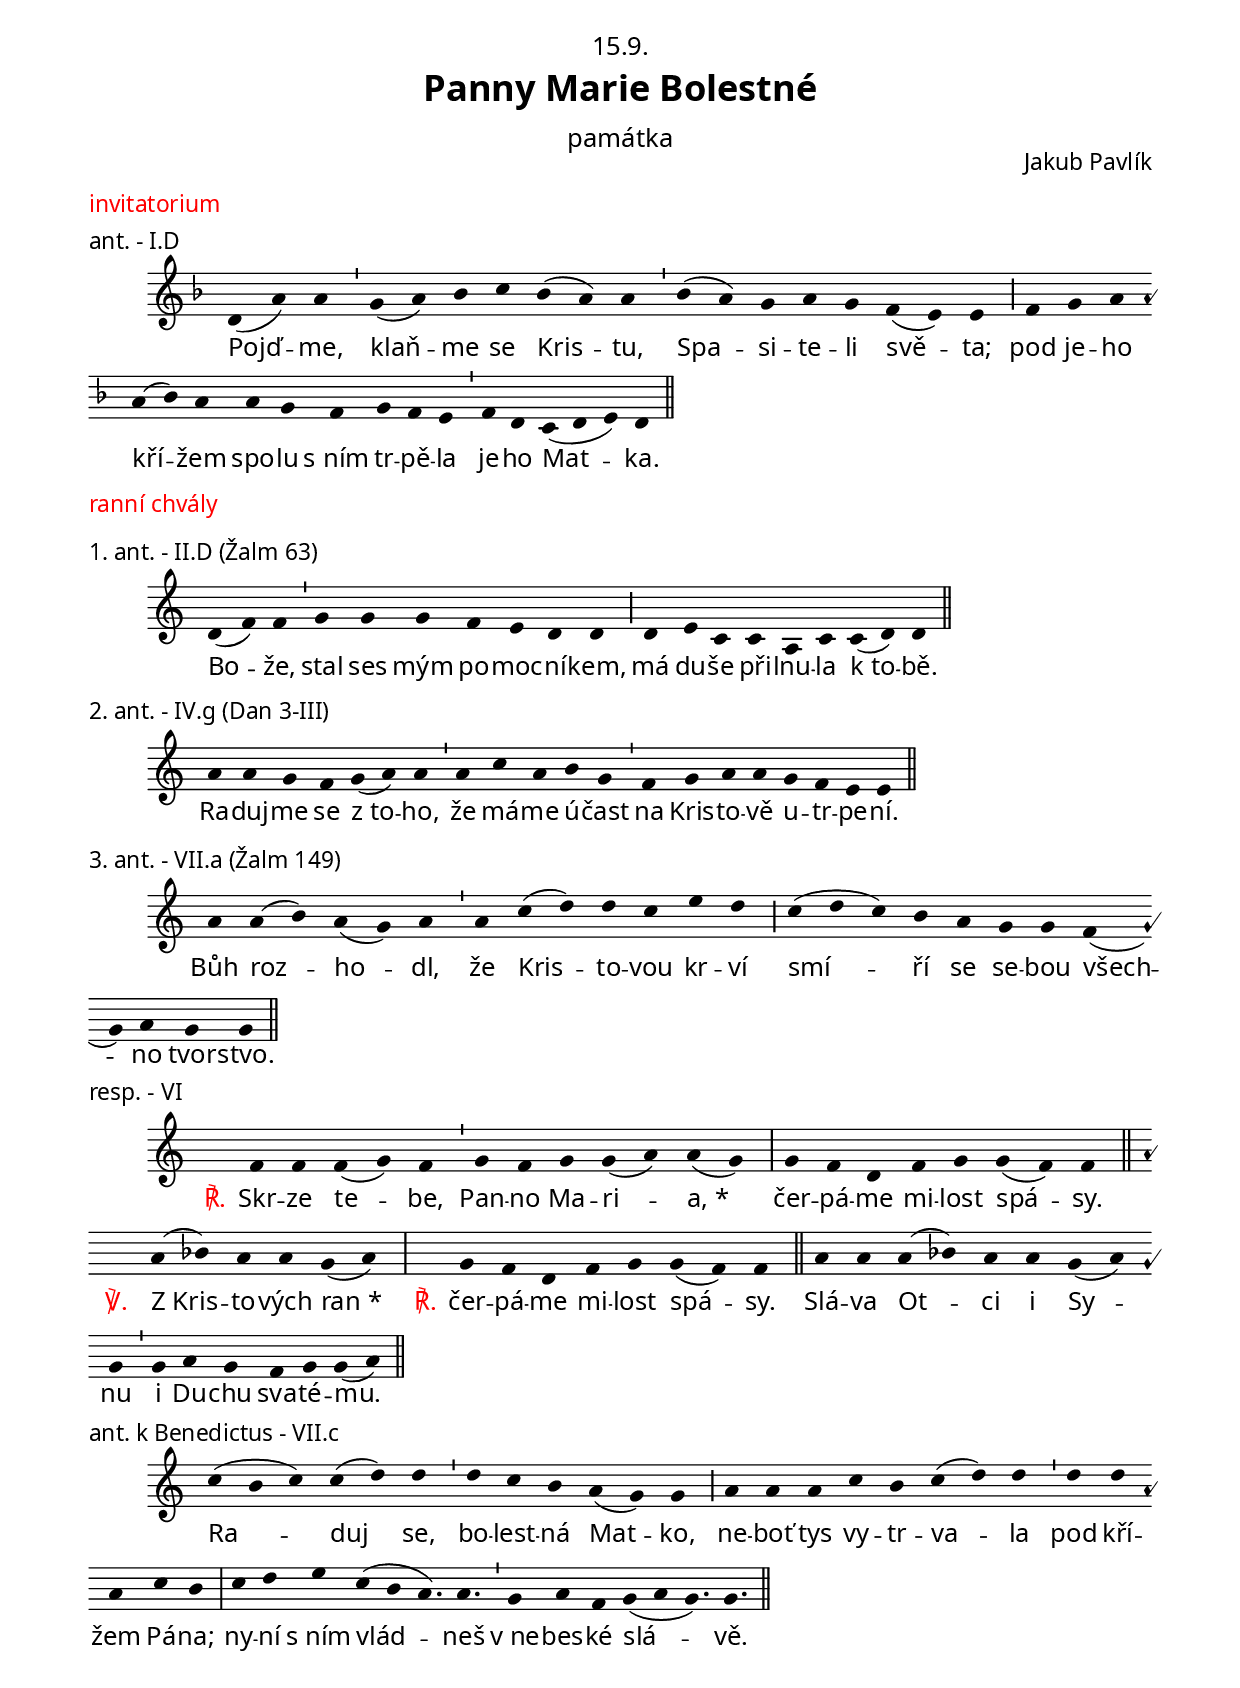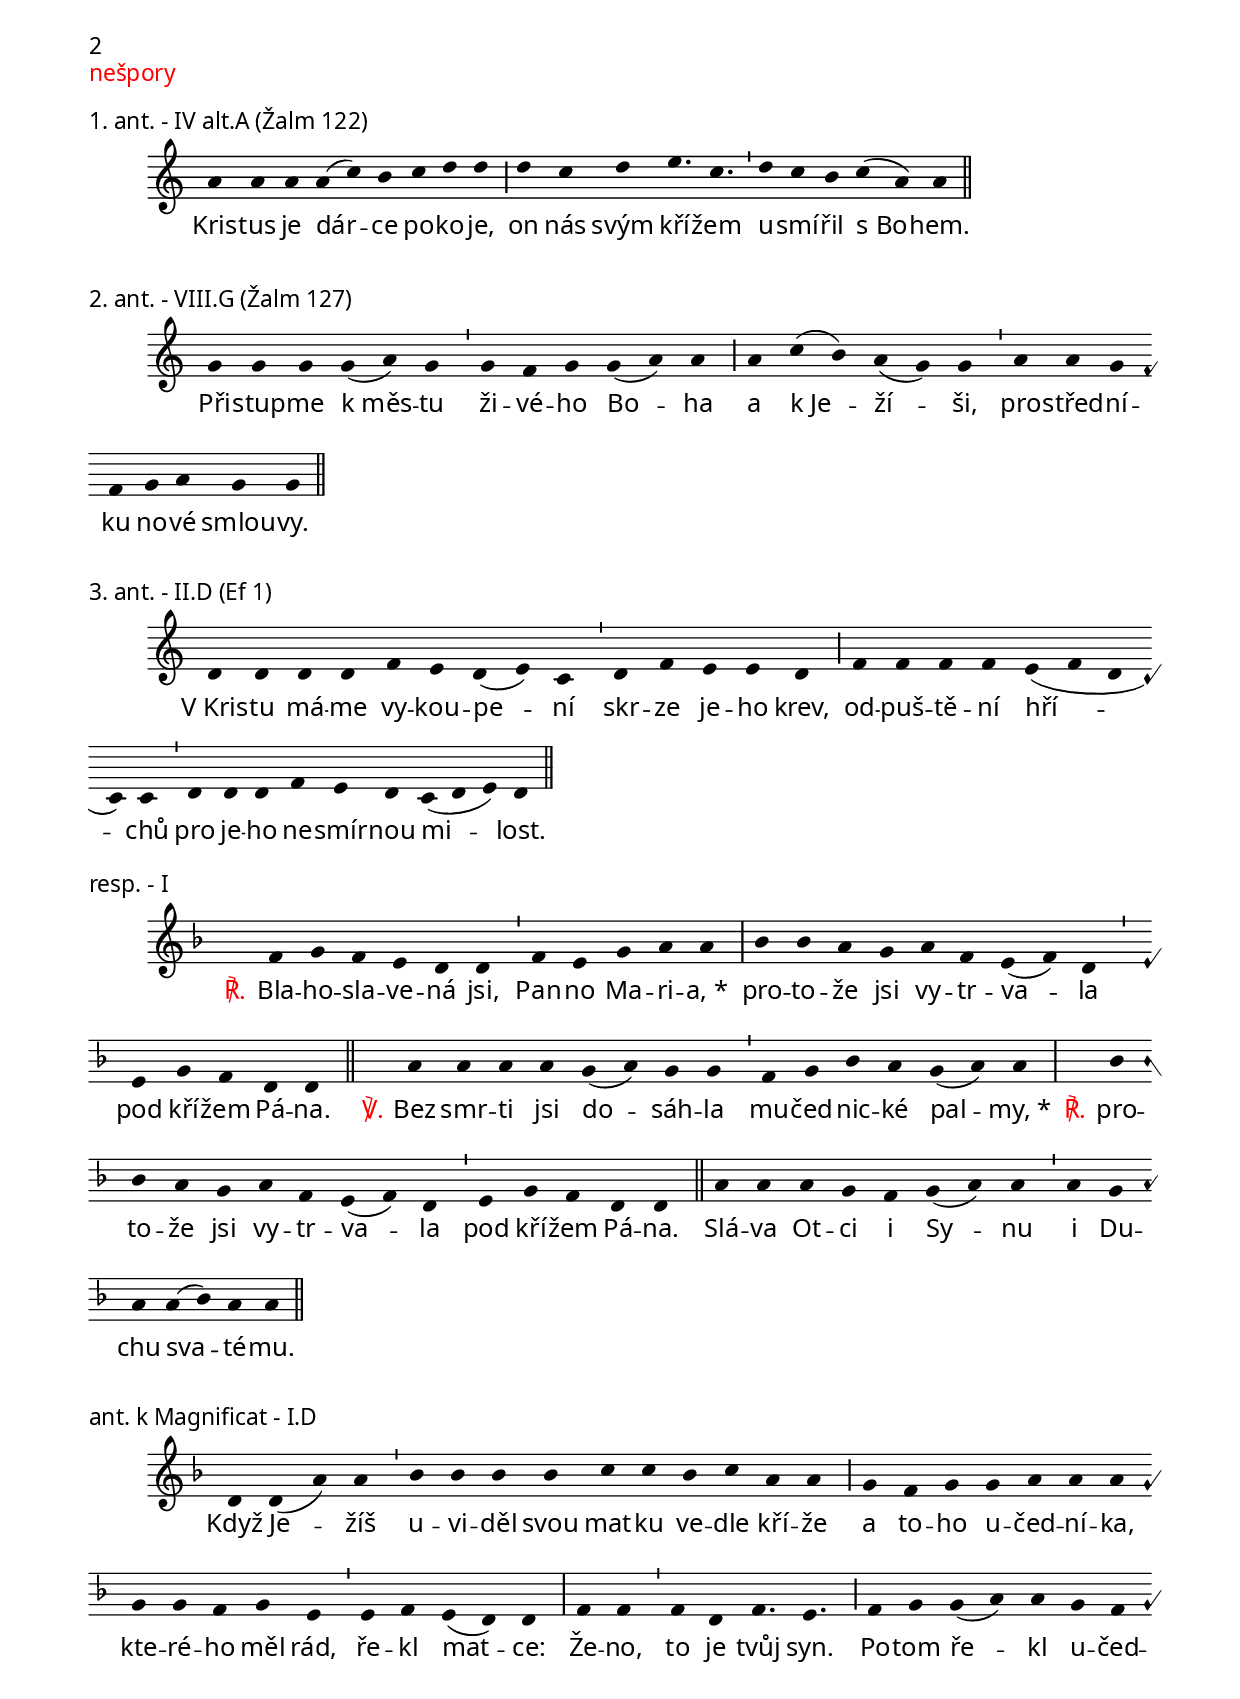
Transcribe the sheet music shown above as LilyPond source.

\version "2.15.40"

\include "../spolecne.ly"
\include "../dilyresponsorii.ly"

\header {
  title = \markup\titleSvatek
            "Panny Marie Bolestné"
            památka
            15.9.
  composer = "Jakub Pavlík"
}

\markup {\nadpisHodinka {"invitatorium"}}

\score {
  \relative c' {
    \choralniRezim
    \key f \major
    d4( a') a \barMin g( a) bes c bes( a) a \barMin
    bes( a) g a g f( e) e \barMaior
    f g a a( bes) a a g f g f e \barMin
    f d c( d e) d \barFinalis
  }
  \addlyrics {
    Pojď -- me, klaň -- me se Kris -- tu,
    Spa -- si -- te -- li svě -- ta;
    pod je -- ho kří -- žem
    spo -- lu s_ním tr -- pě -- la je -- ho Mat -- ka.
  }
  \header {
    quid = "ant."
    modus = "I"
    differentia = "D"
    psalmus = ""
    placet = "melisma na _Spasiteli_ je divné"
    id = "invit"
    fial = "sanktoral/0624narozenikrtitele.ly#invit?cast=1-2"
    piece = \markup {\sestavTitulekBezZalmu}
  }
}

\markup {\nadpisHodinka {"ranní chvály"}}

\score {
  \relative c' {
    \choralniRezim
    d4( f) f \barMin g g g f e d d \barMaior
    d e c c a c c( d) d \barFinalis
  }
  \addlyrics {
    Bo -- že, stal ses mým po -- moc -- ní -- kem,
    má du -- še při -- lnu -- la k_to -- bě.
  }
  \header {
    quid = "1. ant."
    modus = "II"
    differentia = "D"
    psalmus = "Žalm 63"
    id = "rch-a1"
    piece = \markup {\sestavTitulek}
  }
}

\score {
  \relative c'' {
    \choralniRezim
    a4 a g f g( a) a \barMin
    a c a b g \barMin
    f g a a g f e e \barFinalis
  }
  \addlyrics {
    Ra -- duj -- me se z_to -- ho,
    že má -- me ú -- čast
    na Kris -- to -- vě u -- tr -- pe -- ní.
  }
  \header {
    quid = "2. ant."
    modus = "IV"
    differentia = "g"
    psalmus = "Dan 3-III"
    id = "rch-a2"
    piece = \markup {\sestavTitulek}
  }
}

\score {
  \relative c'' {
    \choralniRezim
    a4 a( b) a( g) a \barMin
    a c( d) d c e d \barMaior
    c( d c) b a g g f( g) a g g \barFinalis
  }
  \addlyrics {
    Bůh roz -- ho -- dl,
    že Kris -- to -- vou kr -- ví
    smí -- ří se se -- bou všech -- no tvor -- stvo.
  }
  \header {
    quid = "3. ant."
    modus = "VII"
    differentia = "a"
    psalmus = "Žalm 149"
    id = "rch-a3"
    piece = \markup {\sestavTitulek}
  }
}

\score {
  \relative c' {
    \choralniRezim

    % R
    \neviditelna f
    f4 f f( g) f \barMin g f g g( a) a( g) \barMax
    g f d f g g( f) f \barFinalis
    % V
    \neviditelna a
    a( bes) a a g( a) \barMax
    % R
    \neviditelna f
    g f d f g g( f) f \barFinalis
    % Slava
    \respVIdoxologie \barFinalis
  }
  \addlyrics {
    \Response Skr -- ze te -- be, Pan -- no Ma -- ri -- a,_*
    čer -- pá -- me mi -- lost spá -- sy.
    \Verse Z_Kris -- to -- vých ran_*
    \Response čer -- pá -- me mi -- lost spá -- sy.
    \textRespDoxologie
  }
  \header {
    quid = "resp."
    modus = "VI"
    id = "rch-r"
    piece = \markup {\sestavTitulekResp}
  }
}

\score {
  \relative c'' {
    \choralniRezim
    c4( b c) c( d) d \barMin
    d c b a( g) g \barMaior
    a a a c b c( d) d \barMin
    d d a c b \barMax

    c d e c( b a4.) a \barMin
    g4 a f g( a g4.) g \barFinalis
  }
  \addlyrics {
    Ra -- duj se, bo -- lest -- ná Mat -- ko,
    ne -- boť tys vy -- tr -- va -- la pod kří -- žem Pá -- na;
    ny -- ní s_ním vlád -- neš
    v_ne -- bes -- ké slá -- vě.
  }
  \header {
    quid = "ant. k Benedictus"
    modus = "VII"
    differentia = "c"
    psalmus = ""
    id = "rch-aben"
    fons = "melodie vznikla upravováním melodie 1. ant. r.ch. z Nanebevzetí"
    piece = \markup {\sestavTitulekBezZalmu}
  }
}

\pageBreak % ZLOM

\markup {\nadpisHodinka {"nešpory"}}

\score {
  \relative c'' {
    \choralniRezim
    a4 a a a( c) b c d d \barMaior
    d c d e4. c \barMin d4 c b c( a) a \barFinalis
  }
  \addlyrics {
    Kris -- tus je dár -- ce po -- ko -- je,
    on nás svým kří -- žem u -- smí -- řil s_Bo -- hem.
  }
  \header {
    quid = "1. ant."
    modus = "IV alt"
    differentia = "A"
    psalmus = "Žalm 122"
    id = "ne-a1"
    piece = \markup {\sestavTitulek}
  }
}

\score {
  \relative c'' {
    \choralniRezim
    g4 g g g( a) g \barMin
    g f g g( a) a \barMaior
    a c( b) a( g) g \barMin
    a a g f g a g g \barFinalis
  }
  \addlyrics {
    Při -- stup -- me k_měs -- tu
    ži -- vé -- ho Bo -- ha
    a k_Je -- ží -- ši,
    pro -- střed -- ní -- ku no -- vé smlou -- vy.
  }
  \header {
    quid = "2. ant."
    modus = "VIII"
    differentia = "G"
    psalmus = "Žalm 127"
    id = "ne-a2"
    piece = \markup {\sestavTitulek}
  }
}

\score {
  \relative c' {
    \choralniRezim
    d4 d d d f e d( e) c \barMin
    d f e e d \barMaior
    f f f f e( f d c) c \barMin
    d d d f e d c( d e) d \barFinalis
  }
  \addlyrics {
    V_Kris -- tu má -- me vy -- kou -- pe -- ní
    skr -- ze je -- ho krev,
    od -- puš -- tě -- ní hří -- chů
    pro je -- ho ne -- smír -- nou mi -- lost.
  }
  \header {
    quid = "3. ant."
    modus = "II"
    differentia = "D"
    psalmus = "Ef 1"
    id = "ne-a3"
    piece = \markup {\sestavTitulek}
  }
}

\score {
  \relative c' {
    \choralniRezim
    \key f \major

    % R
    \neviditelna f
    f g f e d d \barMin f e g a a \barMax
    bes bes a g a f e( f) d \barMin e g f d d \barFinalis
    % V
    \neviditelna g
    a4 a a a g( a) g g \barMin f g bes a g( a) a \barMax
    % R
    \neviditelna a
    bes bes a g a f e( f) d \barMin e g f d d \barFinalis
    % Slava
    a' a a g f g( a) a \barMin a g a a( bes) a a \barFinalis
  }
  \addlyrics {
    \Response Bla -- ho -- sla -- ve -- ná jsi, Pan -- no Ma -- ri -- a,_*
    pro -- to -- že jsi vy -- tr -- va -- la pod kří -- žem Pá -- na.
    \Verse Bez smr -- ti jsi do -- sáh -- la mu -- čed -- nic -- ké pal -- my,_*
    \Response pro -- to -- že jsi vy -- tr -- va -- la pod kří -- žem Pá -- na.
    \textRespDoxologie
  }
  \header {
    quid = "resp."
    modus = "I"
    placet = "zkusit tradiční nápěv"
    fial = "pust_svatytyden.ly#ne-resp?cast=9-10&zanedbat=delky"
    id = "ne-r"
    piece = \markup {\sestavTitulekResp}
  }
}

\score {
  \relative c' {
    \choralniRezim
    \key f \major
    d4 d( a') a \barMin bes bes bes bes c c bes c a a \barMaior
    g f g g a a a g g f g e \barMin
    e f e( d) d \barMax
    f f \barMin f d f4. e \barMaior
    f4 g g( a) a g f g f e \barMin
    d c d( f e) d d \barFinalis
  }
  \addlyrics {
    Když Je -- žíš u -- vi -- děl svou mat -- ku ve -- dle kří -- že
    a to -- ho u -- čed -- ní -- ka, kte -- ré -- ho měl rád,
    ře -- kl mat -- ce:
    Že -- no, to je tvůj syn.
    Po -- tom ře -- kl u -- čed -- ní -- ko -- vi:
    To je tvá mat -- ka.
  }
  \header {
    quid = "ant. k Magnificat"
    modus = "I"
    differentia = "D"
    psalmus = ""
    id = "ne-amag"
    piece = \markup {\sestavTitulekBezZalmu}
  }
}